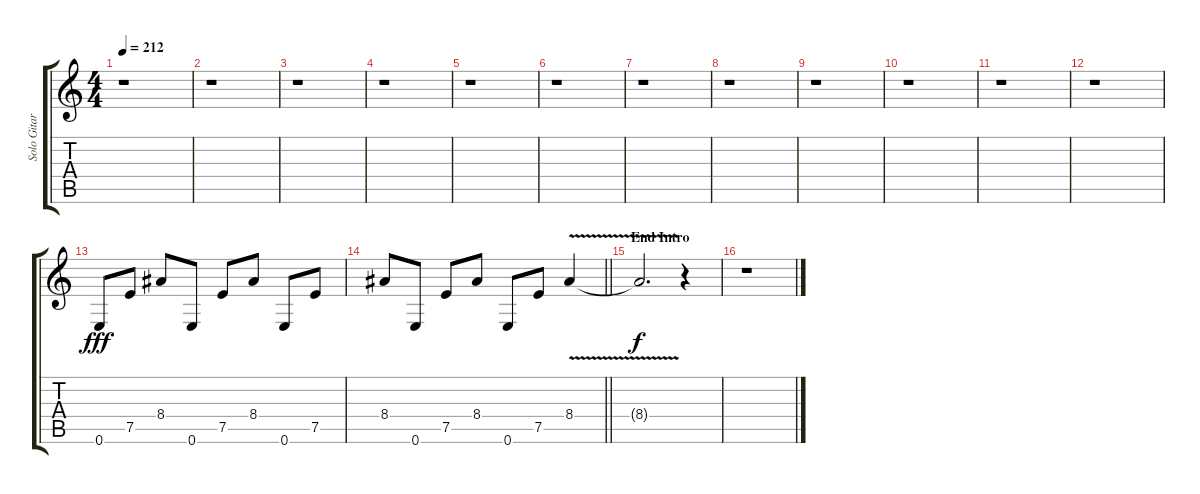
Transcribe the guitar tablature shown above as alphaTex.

\track ("Solo Gitar" "Solo Gitar") {instrument overdrivenguitar}
\staff {score tabs}
\tuning (E4 B3 G3 D3 A2 E2) {hide}
\ts (4 4)
\tempo 212
\clef g2
\ks c
r.1{dy fff} |
r.1 |
r.1 |
r.1 |
r.1 |
r.1 |
r.1 |
r.1 |
r.1 |
r.1 |
r.1 |
r.1 |
0.6.8 7.5.8 8.4.8 0.6.8 7.5.8 8.4.8 0.6.8 7.5.8 |
\barLineRight lightlight
8.4.8 0.6.8 7.5.8 8.4.8 0.6.8 7.5.8 8.4{v}.4 |
\section ("" "End Intro")
8.4{t}.2{d dy f volume 0} r.4 |
r.1
